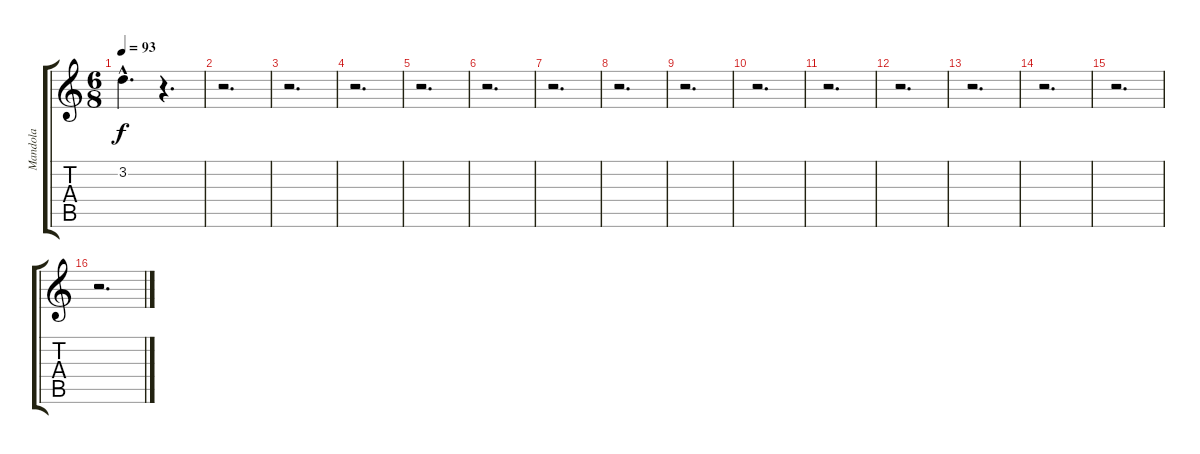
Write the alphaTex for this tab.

\track ("Mandola" "Mandola") {instrument banjo}
\staff {score tabs}
\tuning (E4 B3 G3 D3 A2 E2) {hide}
\displaytranspose 12
\ts (6 8)
\tempo 93
\clef g2
\ks c
3.2{hac}.4{d dy f} r.4{d} |
r.2{d} |
r.2{d} |
r.2{d} |
r.2{d} |
r.2{d} |
r.2{d} |
r.2{d} |
r.2{d} |
r.2{d} |
r.2{d} |
r.2{d} |
r.2{d} |
r.2{d} |
r.2{d} |
r.2{d}
